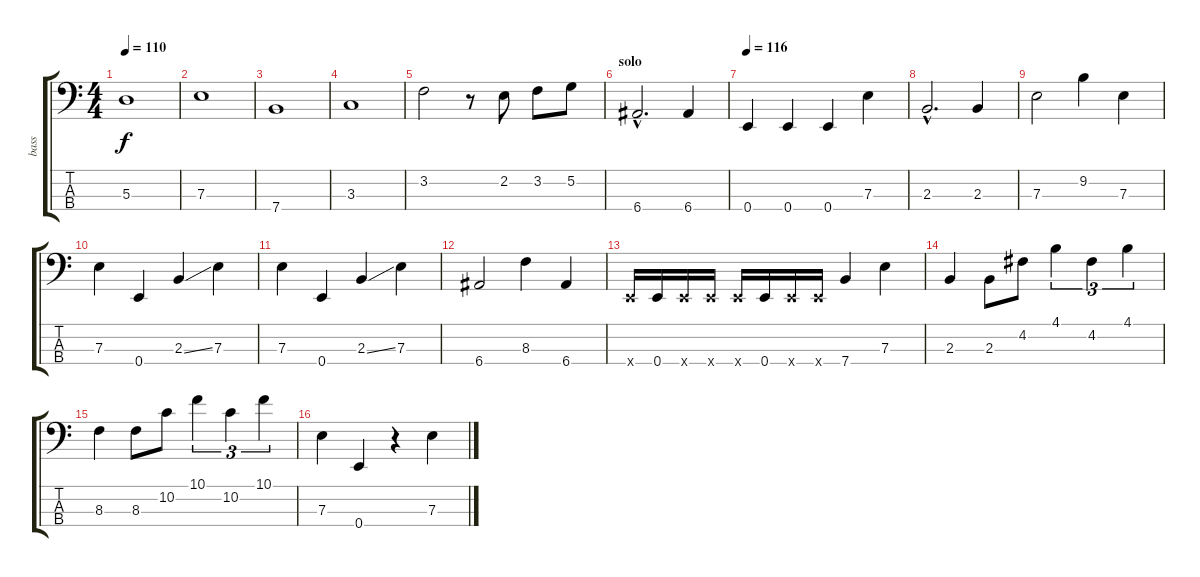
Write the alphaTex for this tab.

\track ("bass" "bass") {instrument electricbasspick}
\staff {score tabs}
\tuning (G2 D2 A1 E1) {hide}
\ts (4 4)
\tempo 110
\clef f4
\ks c
5.3.1{dy f} |
7.3.1 |
7.4.1 |
3.3.1 |
3.2.2 r.8 2.2.8 3.2.8 5.2.8 |
\section ("" "solo")
6.4{hac}.2{d} 6.4.4 |
\tempo 116
0.4.4 0.4.4 0.4.4 7.3.4 |
2.3{hac}.2{d} 2.3.4 |
7.3.2 9.2.4 7.3.4 |
7.3.4 0.4.4 2.3{ss}.4 7.3.4 |
7.3.4 0.4.4 2.3{ss}.4 7.3.4 |
6.4.2 8.3.4 6.4.4 |
0.4{x}.16 0.4.16 0.4{x}.16 0.4{x}.16 0.4{x}.16 0.4.16 0.4{x}.16 0.4{x}.16 7.4.4 7.3.4 |
2.3.4 2.3.8 4.2.8 4.1.4{tu (3 2)} 4.2.4{tu (3 2)} 4.1.4{tu (3 2)} |
8.3.4 8.3.8 10.2.8 10.1.4{tu (3 2)} 10.2.4{tu (3 2)} 10.1.4{tu (3 2)} |
7.3.4 0.4.4 r.4 7.3.4
